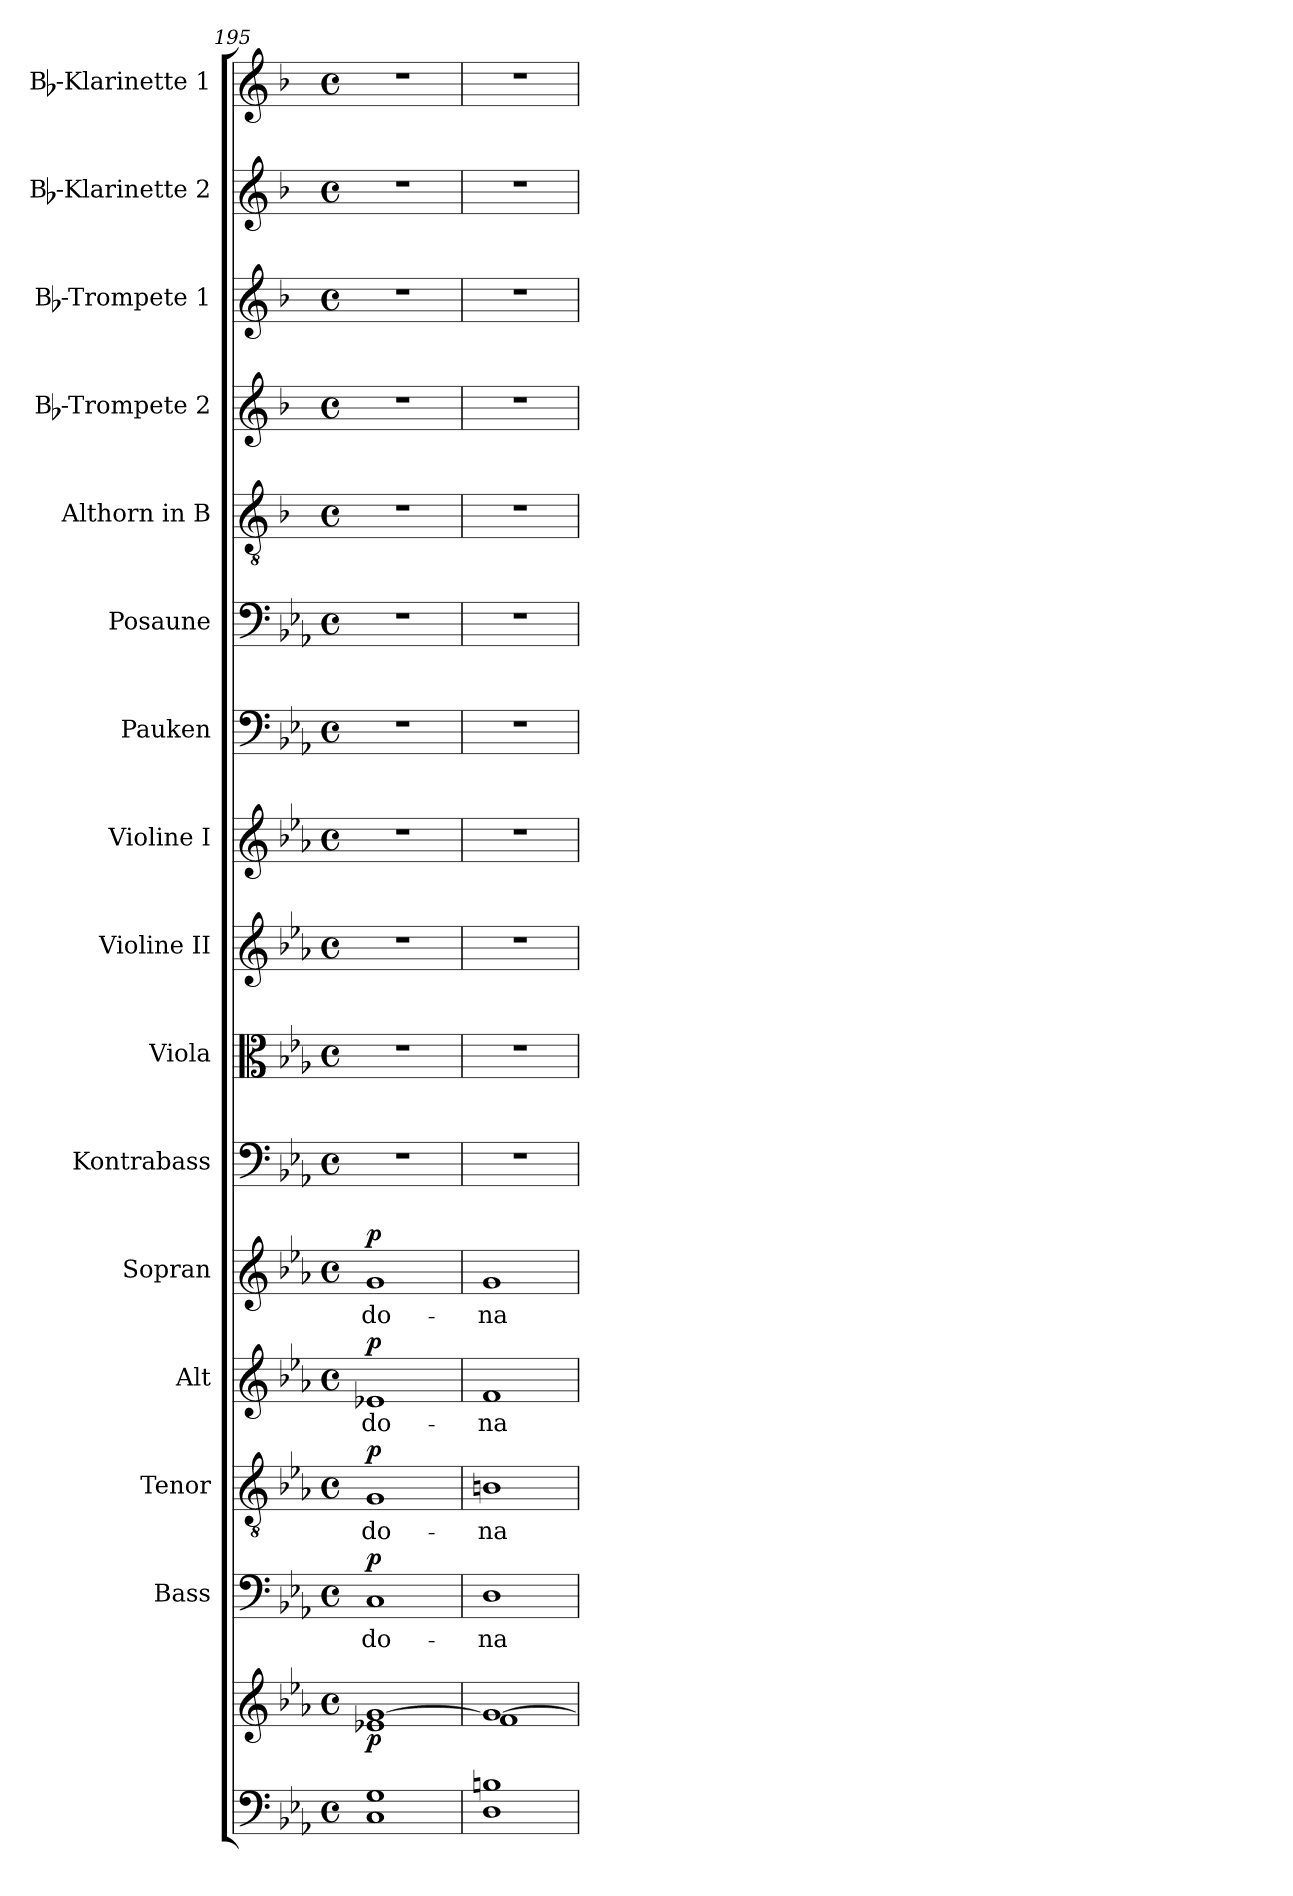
**kern	**kern	**dynam	**kern	**text	**dynam	**kern	**text	**dynam	**kern	**text	**dynam	**kern	**text	**dynam	**kern	**kern	**kern	**kern	**kern	**kern	**kern	**kern	**kern	**kern	**kern
*part16	*part16	*part16	*part15	*part15	*part15	*part14	*part14	*part14	*part13	*part13	*part13	*part12	*part12	*part12	*part11	*part10	*part9	*part8	*part7	*part6	*part5	*part4	*part3	*part2	*part1
*staff17	*staff16	*staff16/17	*staff15	*staff15	*staff15	*staff14	*staff14	*staff14	*staff13	*staff13	*staff13	*staff12	*staff12	*staff12	*staff11	*staff10	*staff9	*staff8	*staff7	*staff6	*staff5	*staff4	*staff3	*staff2	*staff1
*	*	*	*I"Bass	*	*	*I"Tenor	*	*	*I"Alt	*	*	*I"Sopran	*	*	*I"Kontrabass	*I"Viola	*I"Violine II	*I"Violine I	*I"Pauken	*I"Posaune	*I"Althorn in B	*I"Bb-Trompete 2	*I"Bb-Trompete 1	*I"Bb-Klarinette 2	*I"Bb-Klarinette 1
*	*	*	*I'B.	*	*	*I'T.	*	*	*I'A.	*	*	*I'S.	*	*	*I'Kb.	*I'Vla.	*I'Vl. II	*I'Vl. I	*I'Pk.	*I'Pos.	*	*I'Bb Trp. 2	*I'Bb Trp. 1	*I'Bb Kl. 2	*I'Bb Kl. 1
!!LO:PB:g=z
*clefF4	*clefG2	*	*clefF4	*	*	*clefGv2	*	*	*clefG2	*	*	*clefG2	*	*	*clefF4	*clefC3	*clefG2	*clefG2	*clefF4	*clefF4	*clefGv2	*clefG2	*clefG2	*clefG2	*clefG2
*	*	*	*	*	*	*	*	*	*	*	*	*	*	*	*ITrd7c12	*	*	*	*	*	*ITrd1c2	*ITrd1c2	*ITrd1c2	*ITrd1c2	*ITrd1c2
*k[b-e-a-]	*k[b-e-a-]	*	*k[b-e-a-]	*	*	*k[b-e-a-]	*	*	*k[b-e-a-]	*	*	*k[b-e-a-]	*	*	*k[b-e-a-]	*k[b-e-a-]	*k[b-e-a-]	*k[b-e-a-]	*k[b-e-a-]	*k[b-e-a-]	*k[b-e-a-]	*k[b-e-a-]	*k[b-e-a-]	*k[b-e-a-]	*k[b-e-a-]
*E-:	*E-:	*	*E-:	*	*	*E-:	*	*	*E-:	*	*	*E-:	*	*	*E-:	*E-:	*E-:	*E-:	*E-:	*E-:	*E-:	*E-:	*E-:	*E-:	*E-:
*M4/4	*M4/4	*	*M4/4	*	*	*M4/4	*	*	*M4/4	*	*	*M4/4	*	*	*M4/4	*M4/4	*M4/4	*M4/4	*M4/4	*M4/4	*M4/4	*M4/4	*M4/4	*M4/4	*M4/4
*met(c)	*met(c)	*	*met(c)	*	*	*met(c)	*	*	*met(c)	*	*	*met(c)	*	*	*met(c)	*met(c)	*met(c)	*met(c)	*met(c)	*met(c)	*met(c)	*met(c)	*met(c)	*met(c)	*met(c)
=195	=195	=195	=195	=195	=195	=195	=195	=195	=195	=195	=195	=195	=195	=195	=195	=195	=195	=195	=195	=195	=195	=195	=195	=195	=195
*^	*^	*	*	*	*	*	*	*	*	*	*	*	*	*	*	*	*	*	*	*	*	*	*	*	*
!	!	!	!	!LO:DY:b	!	!LO:LY:b	!LO:DY:a	!	!LO:LY:b	!LO:DY:a	!	!LO:LY:b	!LO:DY:a	!	!LO:LY:b	!LO:DY:a	!	!	!	!	!	!	!	!	!	!	!
1G	1C	[>1g	1e-X	p	1C	do-	p	1G	do-	p	1e-X	do-	p	1g	do-	p	1r	1r	1r	1r	1r	1r	1r	1r	1r	1r	1r
=196	=196	=196	=196	=196	=196	=196	=196	=196	=196	=196	=196	=196	=196	=196	=196	=196	=196	=196	=196	=196	=196	=196	=196	=196	=196	=196	=196
!	!	!	!	!	!	!LO:LY:b	!	!	!LO:LY:b	!	!	!LO:LY:b	!	!	!LO:LY:b	!	!	!	!	!	!	!	!	!	!	!	!
1Bn	1D	1g_	1f	.	1D	-na	.	1Bn	-na	.	1f	-na	.	1g	-na	.	1r	1r	1r	1r	1r	1r	1r	1r	1r	1r	1r
*v	*v	*	*	*	*	*	*	*	*	*	*	*	*	*	*	*	*	*	*	*	*	*	*	*	*	*	*
*	*v	*v	*	*	*	*	*	*	*	*	*	*	*	*	*	*	*	*	*	*	*	*	*	*	*	*
=	=	=	=	=	=	=	=	=	=	=	=	=	=	=	=	=	=	=	=	=	=	=	=	=	=
*-	*-	*-	*-	*-	*-	*-	*-	*-	*-	*-	*-	*-	*-	*-	*-	*-	*-	*-	*-	*-	*-	*-	*-	*-	*-
